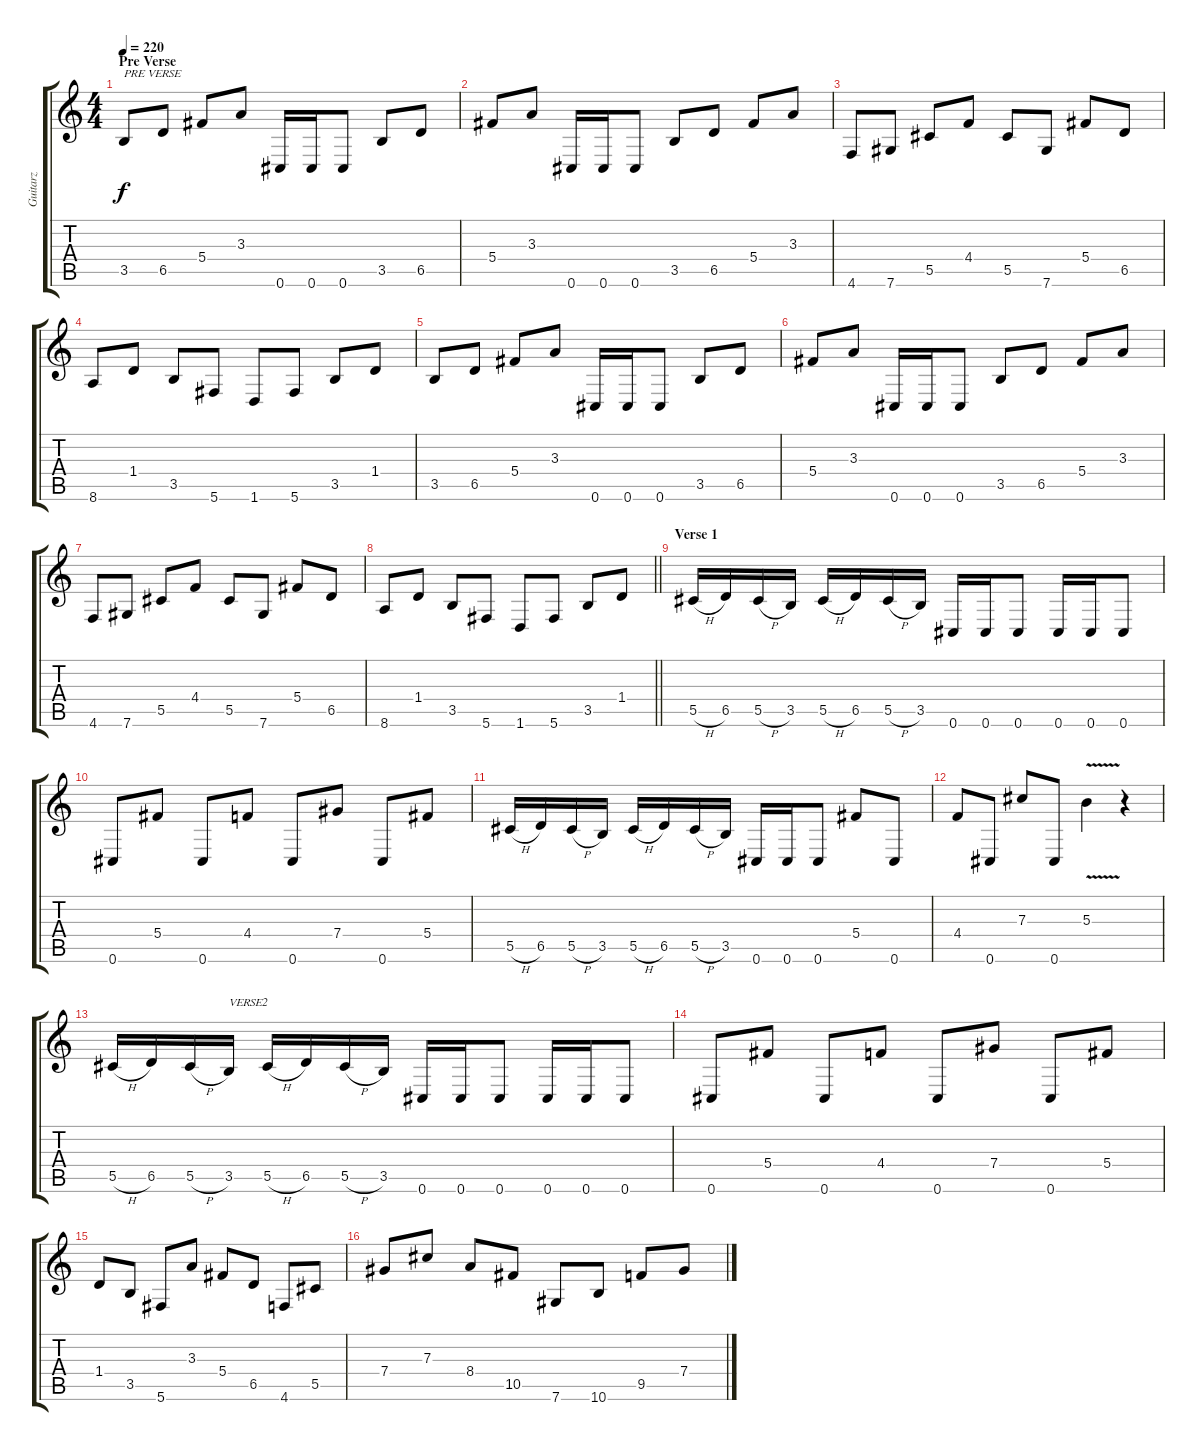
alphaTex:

\track ("Guitarz" "Guitarz") {instrument overdrivenguitar}
\staff {score tabs}
\tuning (Eb4 Bb3 Gb3 Db3 Ab2 Db2) {hide}
\ts (4 4)
\section ("" "Pre Verse")
\tempo 220
\clef g2
\ks c
3.5.8{txt "PRE VERSE" dy f} 6.5.8 5.4.8 3.3.8 0.6.16 0.6.16 0.6.8 3.5.8 6.5.8 |
5.4.8 3.3.8 0.6.16 0.6.16 0.6.8 3.5.8 6.5.8 5.4.8 3.3.8 |
4.6.8 7.6.8 5.5.8 4.4.8 5.5.8 7.6.8 5.4.8 6.5.8 |
8.6.8 1.4.8 3.5.8 5.6.8 1.6.8 5.6.8 3.5.8 1.4.8 |
3.5.8 6.5.8 5.4.8 3.3.8 0.6.16 0.6.16 0.6.8 3.5.8 6.5.8 |
5.4.8 3.3.8 0.6.16 0.6.16 0.6.8 3.5.8 6.5.8 5.4.8 3.3.8 |
4.6.8 7.6.8 5.5.8 4.4.8 5.5.8 7.6.8 5.4.8 6.5.8 |
\barLineRight lightlight
8.6.8 1.4.8 3.5.8 5.6.8 1.6.8 5.6.8 3.5.8 1.4.8 |
\section ("" "Verse 1")
5.5{h}.16 6.5.16 5.5{h}.16 3.5.16 5.5{h}.16 6.5.16 5.5{h}.16 3.5.16 0.6.16 0.6.16 0.6.8 0.6.16 0.6.16 0.6.8 |
0.6.8 5.4.8 0.6.8 4.4.8 0.6.8 7.4.8 0.6.8 5.4.8 |
5.5{h}.16 6.5.16 5.5{h}.16 3.5.16 5.5{h}.16 6.5.16 5.5{h}.16 3.5.16 0.6.16 0.6.16 0.6.8 5.4.8 0.6.8 |
4.4.8 0.6.8 7.3.8 0.6.8 5.3{v}.4 r.4 |
5.5{h}.16 6.5.16 5.5{h}.16 3.5.16{txt "VERSE2"} 5.5{h}.16 6.5.16 5.5{h}.16 3.5.16 0.6.16 0.6.16 0.6.8 0.6.16 0.6.16 0.6.8 |
0.6.8 5.4.8 0.6.8 4.4.8 0.6.8 7.4.8 0.6.8 5.4.8 |
1.4.8 3.5.8 5.6.8 3.3.8 5.4.8 6.5.8 4.6.8 5.5.8 |
7.4.8 7.3.8 8.4.8 10.5.8 7.6.8 10.6.8 9.5.8 7.4.8
